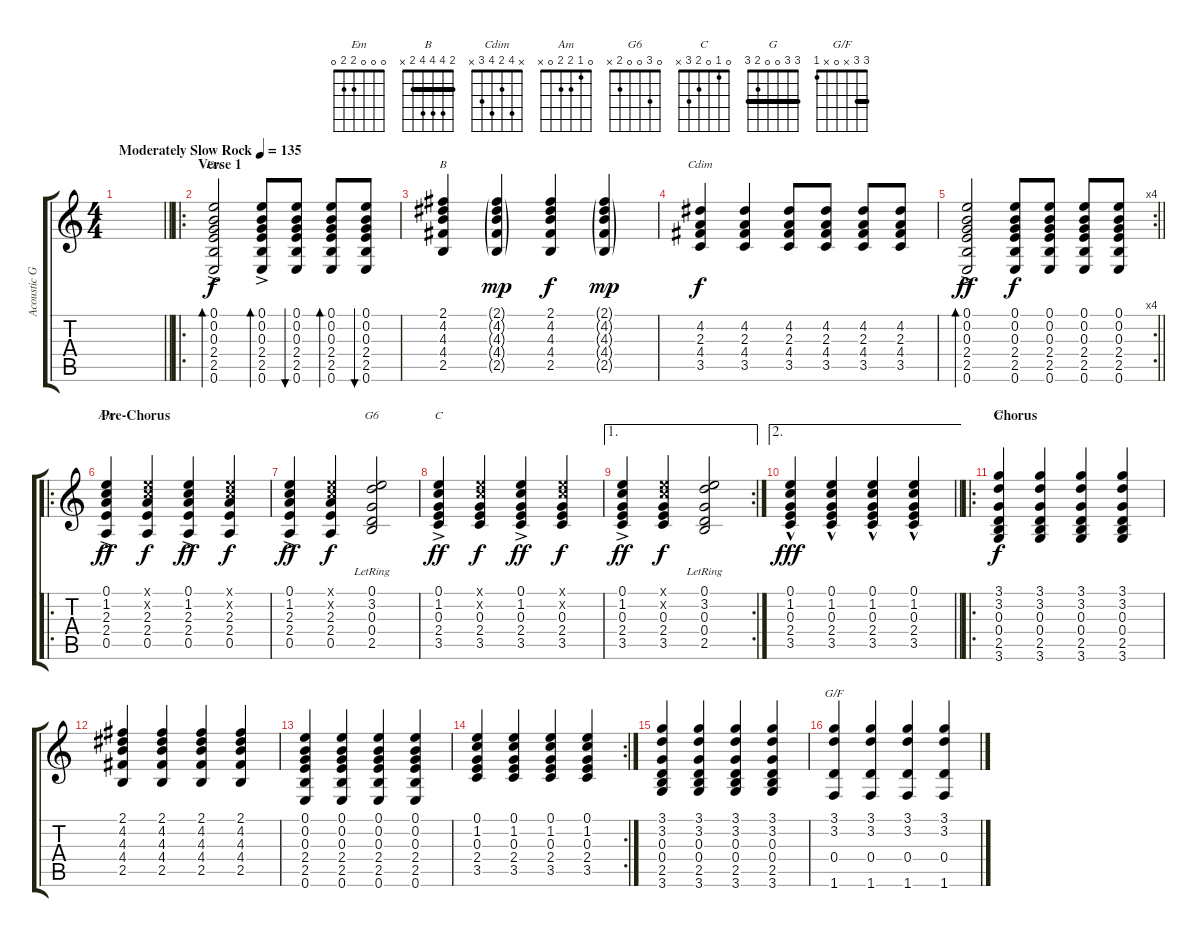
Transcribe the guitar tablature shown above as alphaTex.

\track ("Acoustic Guitar" "Acoustic G") {instrument acousticguitarsteel bank 1}
\staff {score tabs}
\tuning (E4 B3 G3 D3 A2 E2) {hide}
\chord ("Em" 0 0 0 2 2 0)
\chord ("B" 2 4 4 4 2 x) {barre 2}
\chord ("Cdim" x 4 2 4 3 x)
\chord ("Am" 0 1 2 2 0 x)
\chord ("G6" 0 3 0 0 2 x)
\chord ("C" 0 1 0 2 3 x)
\chord ("G" 3 3 0 0 2 3) {barre 3}
\chord ("G/F" 3 3 x 0 x 1) {barre 3}
\ts (4 4)
\tempo (135 "Moderately Slow Rock")
\clef g2
\barLineRight lightlight
\ks c
|
\ro
\section ("" "Verse 1")
(0.1{ac} 0.2{ac} 0.3 2.4{ac} 2.5{ac} 0.6{ac}).2{bd 60 ch "Em"} (0.1{ac} 0.2{ac} 0.3 2.4{ac} 2.5{ac} 0.6{ac}).8{bd 60} (0.1 0.2 0.3 2.4 2.5 0.6).8{bu 60 dy f} (0.1 0.2 0.3 2.4 2.5 0.6).8{bd 60} (0.1 0.2 0.3 2.4 2.5 0.6).8{bu 60} |
(2.1 4.2 4.3 4.4 2.5).4{ch "B"} (2.1{g} 4.2{g} 4.3{g} 4.4{g} 2.5{g}).4{dy mp} (2.1 4.2 4.3 4.4 2.5).4{dy f} (2.1{g} 4.2{g} 4.3{g} 4.4{g} 2.5{g}).4{dy mp} |
(4.2 2.3 4.4 3.5).4{ch "Cdim" dy f} (4.2 2.3 4.4 3.5).4 (4.2 2.3 4.4 3.5).8 (4.2 2.3 4.4 3.5).8 (4.2 2.3 4.4 3.5).8 (4.2 2.3 4.4 3.5).8 |
\rc 4
\barLineRight lightlight
(0.1{ac} 0.2{ac} 0.3{ac} 2.4{ac} 2.5{ac} 0.6{ac}).2{bd 60 dy ff} (0.1 0.2 0.3 2.4 2.5 0.6).8{dy f} (0.1 0.2 0.3 2.4 2.5 0.6).8 (0.1 0.2 0.3 2.4 2.5 0.6).8 (0.1 0.2 0.3 2.4 2.5 0.6).8 |
\ro
\section ("" "Pre-Chorus")
(0.1{ac} 1.2{ac} 2.3{ac} 2.4{ac} 0.5{ac}).4{ch "Am" dy ff} (0.1{x} 1.2{x} 2.3 2.4 0.5).4{dy f} (0.1{ac} 1.2{ac} 2.3{ac} 2.4{ac} 0.5{ac}).4{dy ff} (0.1{x} 1.2{x} 2.3 2.4 0.5).4{dy f} |
(0.1{ac} 1.2{ac} 2.3{ac} 2.4{ac} 0.5{ac}).4{dy ff} (0.1{x} 1.2{x} 2.3 2.4 0.5).4{dy f} (0.1{lr} 3.2{lr} 0.3{lr} 0.4{lr} 2.5{lr}).2{ch "G6"} |
(0.1{ac} 1.2{ac} 0.3{ac} 2.4{ac} 3.5{ac}).4{ch "C" dy ff} (0.1{x} 1.2{x} 0.3 2.4 3.5).4{dy f} (0.1{ac} 1.2{ac} 0.3{ac} 2.4{ac} 3.5{ac}).4{dy ff} (0.1{x} 1.2{x} 0.3 2.4 3.5).4{dy f} |
\ae 1
\rc 2
(0.1{ac} 1.2{ac} 0.3{ac} 2.4{ac} 3.5{ac}).4{dy ff} (0.1{x} 1.2{x} 0.3 2.4 3.5).4{dy f} (0.1{lr} 3.2{lr} 0.3{lr} 0.4{lr} 2.5{lr}).2 |
\ae 2
\barLineRight lightlight
(0.1{hac} 1.2{hac} 0.3{hac} 2.4{hac} 3.5{hac}).4{dy fff} (0.1{hac} 1.2{hac} 0.3{hac} 2.4{hac} 3.5{hac}).4 (0.1{hac} 1.2{hac} 0.3{hac} 2.4{hac} 3.5{hac}).4 (0.1{hac} 1.2{hac} 0.3{hac} 2.4{hac} 3.5{hac}).4 |
\ro
\section ("" "Chorus")
(3.1 3.2 0.3 0.4 2.5 3.6).4{ch "G" dy f} (3.1 3.2 0.3 0.4 2.5 3.6).4 (3.1 3.2 0.3 0.4 2.5 3.6).4 (3.1 3.2 0.3 0.4 2.5 3.6).4 |
(2.1 4.2 4.3 4.4 2.5).4 (2.1 4.2 4.3 4.4 2.5).4 (2.1 4.2 4.3 4.4 2.5).4 (2.1 4.2 4.3 4.4 2.5).4 |
(0.1 0.2 0.3 2.4 2.5 0.6).4 (0.1 0.2 0.3 2.4 2.5 0.6).4 (0.1 0.2 0.3 2.4 2.5 0.6).4 (0.1 0.2 0.3 2.4 2.5 0.6).4 |
\rc 2
(0.1 1.2 0.3 2.4 3.5).4 (0.1 1.2 0.3 2.4 3.5).4 (0.1 1.2 0.3 2.4 3.5).4 (0.1 1.2 0.3 2.4 3.5).4 |
(3.1 3.2 0.3 0.4 2.5 3.6).4 (3.1 3.2 0.3 0.4 2.5 3.6).4 (3.1 3.2 0.3 0.4 2.5 3.6).4 (3.1 3.2 0.3 0.4 2.5 3.6).4 |
(3.1 3.2 0.4 1.6).4{ch "G/F"} (3.1 3.2 0.4 1.6).4 (3.1 3.2 0.4 1.6).4 (3.1 3.2 0.4 1.6).4
